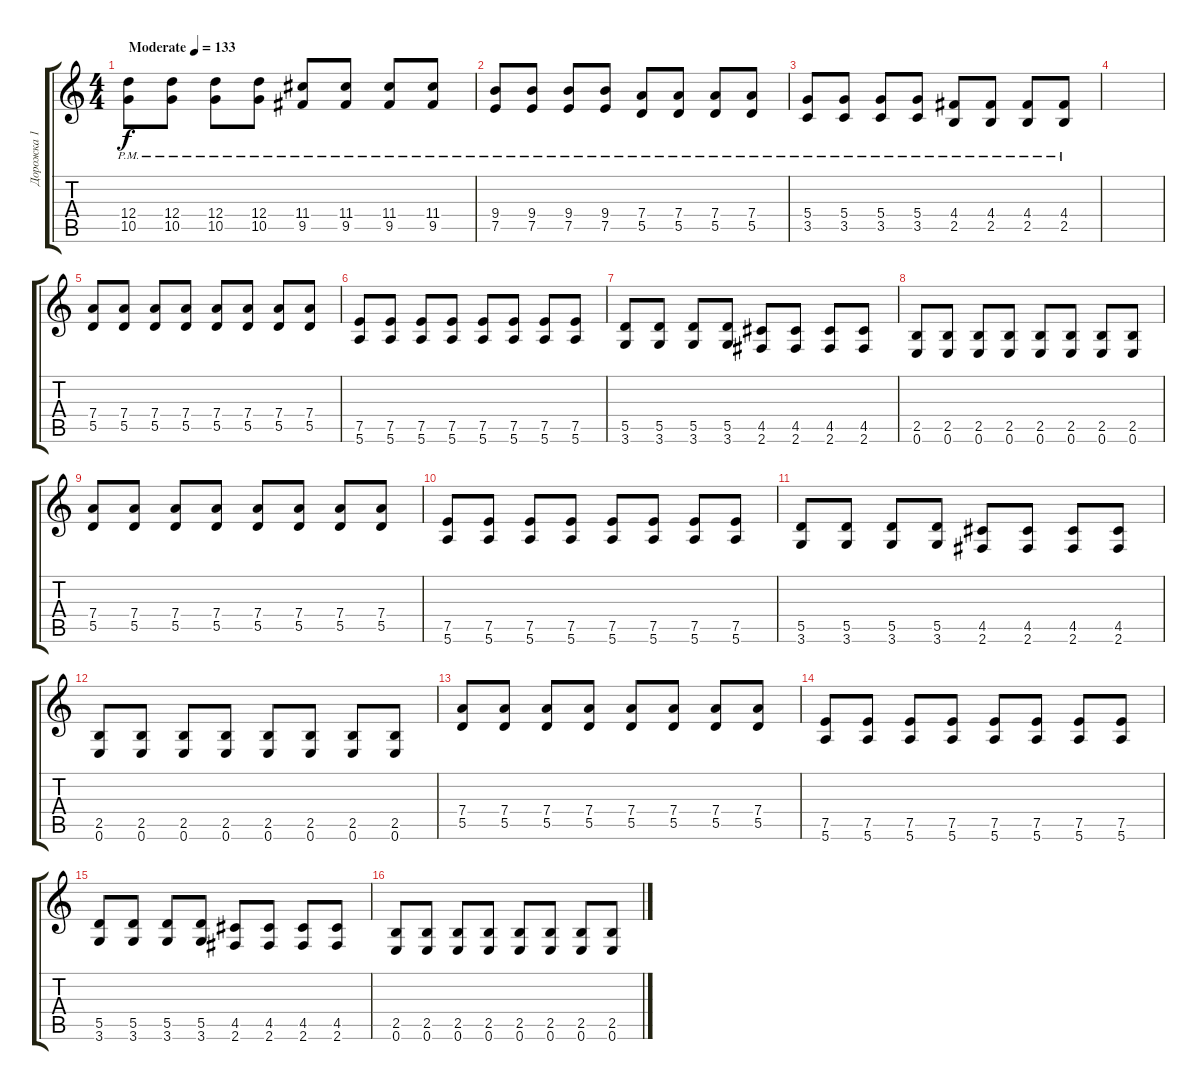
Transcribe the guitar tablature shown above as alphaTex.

\track ("Дорожка 1" "Дорожка 1") {instrument overdrivenguitar}
\staff {score tabs}
\tuning (E4 B3 G3 D3 A2 E2) {hide}
\ts (4 4)
\tempo (133 "Moderate")
\clef g2
\ks c
(12.4{pm} 10.5{pm}).8{dy f instrument overdrivenguitar} (12.4{pm} 10.5{pm}).8 (12.4{pm} 10.5{pm}).8 (12.4{pm} 10.5{pm}).8 (11.4{pm} 9.5{pm}).8 (11.4{pm} 9.5{pm}).8 (11.4{pm} 9.5{pm}).8 (11.4{pm} 9.5{pm}).8 |
(9.4{pm} 7.5{pm}).8 (9.4{pm} 7.5{pm}).8 (9.4{pm} 7.5{pm}).8 (9.4{pm} 7.5{pm}).8 (7.4{pm} 5.5{pm}).8 (7.4{pm} 5.5{pm}).8 (7.4{pm} 5.5{pm}).8 (7.4{pm} 5.5{pm}).8 |
(5.4{pm} 3.5{pm}).8 (5.4{pm} 3.5{pm}).8 (5.4{pm} 3.5{pm}).8 (5.4{pm} 3.5{pm}).8 (4.4{pm} 2.5{pm}).8 (4.4{pm} 2.5{pm}).8 (4.4{pm} 2.5{pm}).8 (4.4{pm} 2.5{pm}).8 |
|
(7.4 5.5).8 (7.4 5.5).8 (7.4 5.5).8 (7.4 5.5).8 (7.4 5.5).8 (7.4 5.5).8 (7.4 5.5).8 (7.4 5.5).8 |
(7.5 5.6).8 (7.5 5.6).8 (7.5 5.6).8 (7.5 5.6).8 (7.5 5.6).8 (7.5 5.6).8 (7.5 5.6).8 (7.5 5.6).8 |
(5.5 3.6).8 (5.5 3.6).8 (5.5 3.6).8 (5.5 3.6).8 (4.5 2.6).8 (4.5 2.6).8 (4.5 2.6).8 (4.5 2.6).8 |
(2.5 0.6).8 (2.5 0.6).8 (2.5 0.6).8 (2.5 0.6).8 (2.5 0.6).8 (2.5 0.6).8 (2.5 0.6).8 (2.5 0.6).8 |
(7.4 5.5).8 (7.4 5.5).8 (7.4 5.5).8 (7.4 5.5).8 (7.4 5.5).8 (7.4 5.5).8 (7.4 5.5).8 (7.4 5.5).8 |
(7.5 5.6).8 (7.5 5.6).8 (7.5 5.6).8 (7.5 5.6).8 (7.5 5.6).8 (7.5 5.6).8 (7.5 5.6).8 (7.5 5.6).8 |
(5.5 3.6).8 (5.5 3.6).8 (5.5 3.6).8 (5.5 3.6).8 (4.5 2.6).8 (4.5 2.6).8 (4.5 2.6).8 (4.5 2.6).8 |
(2.5 0.6).8 (2.5 0.6).8 (2.5 0.6).8 (2.5 0.6).8 (2.5 0.6).8 (2.5 0.6).8 (2.5 0.6).8 (2.5 0.6).8 |
(7.4 5.5).8 (7.4 5.5).8 (7.4 5.5).8 (7.4 5.5).8 (7.4 5.5).8 (7.4 5.5).8 (7.4 5.5).8 (7.4 5.5).8 |
(7.5 5.6).8 (7.5 5.6).8 (7.5 5.6).8 (7.5 5.6).8 (7.5 5.6).8 (7.5 5.6).8 (7.5 5.6).8 (7.5 5.6).8 |
(5.5 3.6).8 (5.5 3.6).8 (5.5 3.6).8 (5.5 3.6).8 (4.5 2.6).8 (4.5 2.6).8 (4.5 2.6).8 (4.5 2.6).8 |
(2.5 0.6).8 (2.5 0.6).8 (2.5 0.6).8 (2.5 0.6).8 (2.5 0.6).8 (2.5 0.6).8 (2.5 0.6).8 (2.5 0.6).8
